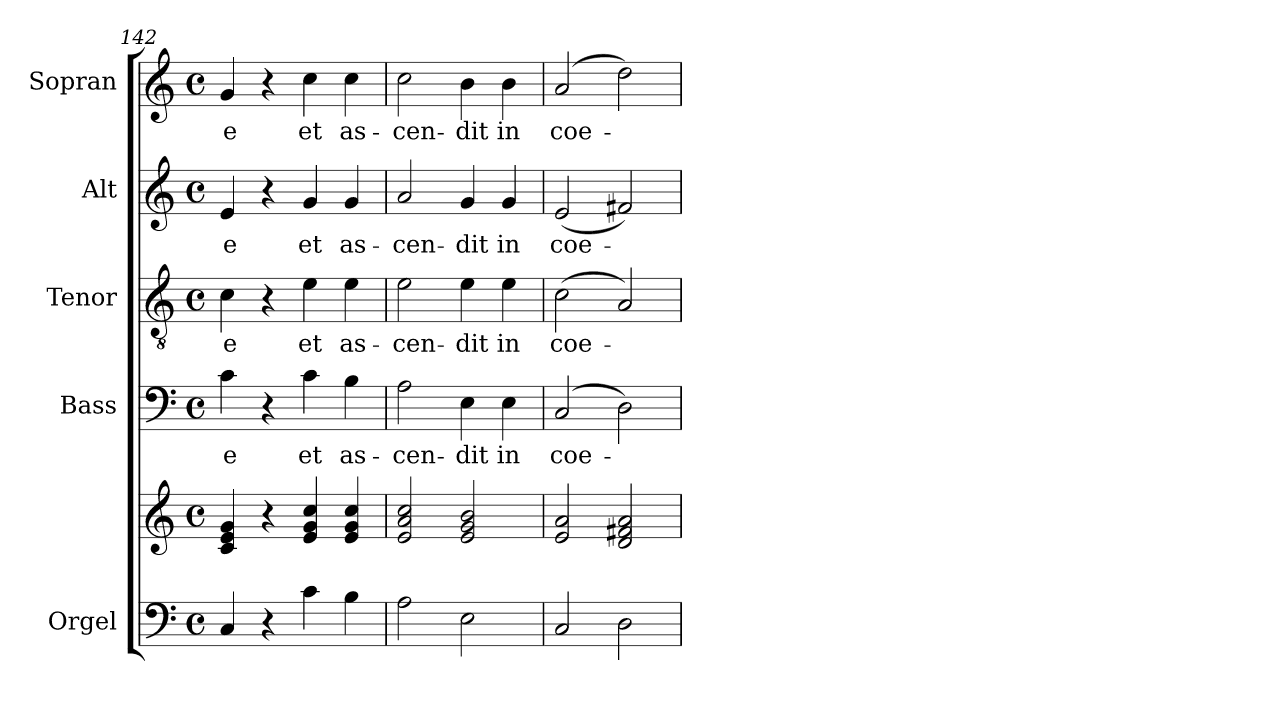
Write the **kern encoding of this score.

**kern	**kern	**kern	**text	**kern	**text	**kern	**text	**kern	**text
*part5	*part5	*part4	*part4	*part3	*part3	*part2	*part2	*part1	*part1
*staff6	*staff5	*staff4	*staff4	*staff3	*staff3	*staff2	*staff2	*staff1	*staff1
*I"Orgel	*	*I"Bass	*	*I"Tenor	*	*I"Alt	*	*I"Sopran	*
*I'Org.	*	*I'B.	*	*I'T.	*	*I'A.	*	*I'S.	*
*clefF4	*clefG2	*clefF4	*	*clefGv2	*	*clefG2	*	*clefG2	*
*k[]	*k[]	*k[]	*	*k[]	*	*k[]	*	*k[]	*
*C:	*C:	*C:	*	*C:	*	*C:	*	*C:	*
*M4/4	*M4/4	*M4/4	*	*M4/4	*	*M4/4	*	*M4/4	*
*met(c)	*met(c)	*met(c)	*	*met(c)	*	*met(c)	*	*met(c)	*
=142	=142	=142	=142	=142	=142	=142	=142	=142	=142
!	!	!	!LO:LY:b	!	!LO:LY:b	!	!LO:LY:b	!	!LO:LY:b
4C/	4c/ 4e/ 4g/	4c\	-e	4c\	-e	4e/	-e	4g/	-e
4r	4r	4r	.	4r	.	4r	.	4r	.
!	!	!	!LO:LY:b	!	!LO:LY:b	!	!LO:LY:b	!	!LO:LY:b
4c\	4e/ 4g/ 4cc/	4c\	et	4e\	et	4g/	et	4cc\	et
!	!	!	!LO:LY:b	!	!LO:LY:b	!	!LO:LY:b	!	!LO:LY:b
4B\	4e/ 4g/ 4cc/	4B\	as-	4e\	as-	4g/	as-	4cc\	as-
=143	=143	=143	=143	=143	=143	=143	=143	=143	=143
!	!	!	!LO:LY:b	!	!LO:LY:b	!	!LO:LY:b	!	!LO:LY:b
2A\	2e/ 2a/ 2cc/	2A\	-cen-	2e\	-cen-	2a/	-cen-	2cc\	-cen-
!	!	!	!LO:LY:b	!	!LO:LY:b	!	!LO:LY:b	!	!LO:LY:b
2E\	2e/ 2g/ 2b/	4E\	-dit	4e\	-dit	4g/	-dit	4b\	-dit
!	!	!	!LO:LY:b	!	!LO:LY:b	!	!LO:LY:b	!	!LO:LY:b
.	.	4E\	in	4e\	in	4g/	in	4b\	in
!!LO:PB:g=z
=144	=144	=144	=144	=144	=144	=144	=144	=144	=144
!	!	!	!LO:LY:b	!	!LO:LY:b	!	!LO:LY:b	!	!LO:LY:b
2C/	2e/ 2a/	(2C/	coe-	(>2c\	coe-	(<2e/	coe-	(2a/	coe-
2D\	2d/ 2f#X/ 2a/	2D\)	.	2A/)	.	2f#X/)	.	2dd\)	.
=	=	=	=	=	=	=	=	=	=
*-	*-	*-	*-	*-	*-	*-	*-	*-	*-
